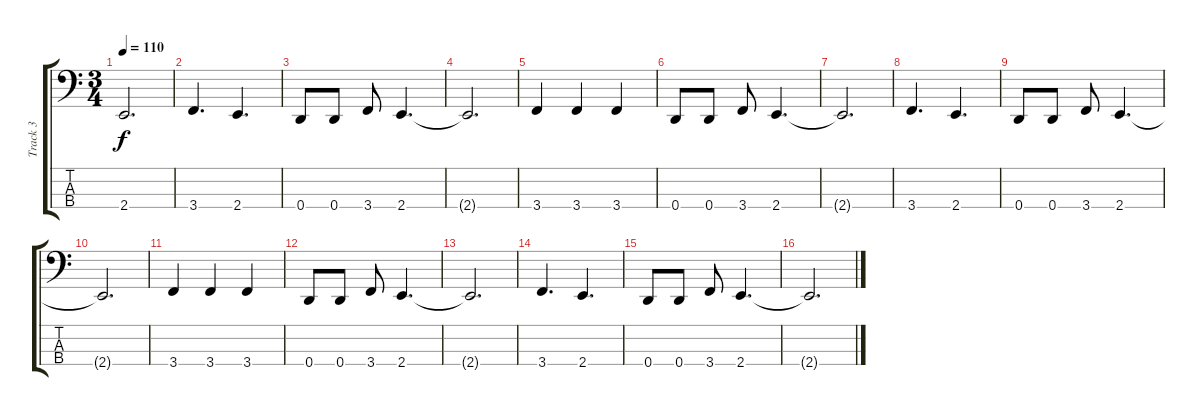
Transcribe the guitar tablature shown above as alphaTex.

\track ("Track 3" "Track 3") {instrument electricbassfinger}
\staff {score tabs}
\tuning (F2 C2 G1 D1) {hide}
\ts (3 4)
\tempo 110
\clef f4
\ks c
2.4{t}.2{d dy f} |
3.4.4{d} 2.4.4{d} |
0.4.8 0.4.8 3.4.8 2.4.4{d} |
2.4{t}.2{d} |
3.4.4 3.4.4 3.4.4 |
0.4.8 0.4.8 3.4.8 2.4.4{d} |
2.4{t}.2{d} |
3.4.4{d} 2.4.4{d} |
0.4.8 0.4.8 3.4.8 2.4.4{d} |
2.4{t}.2{d} |
3.4.4 3.4.4 3.4.4 |
0.4.8 0.4.8 3.4.8 2.4.4{d} |
2.4{t}.2{d} |
3.4.4{d} 2.4.4{d} |
0.4.8 0.4.8 3.4.8 2.4.4{d} |
2.4{t}.2{d}
